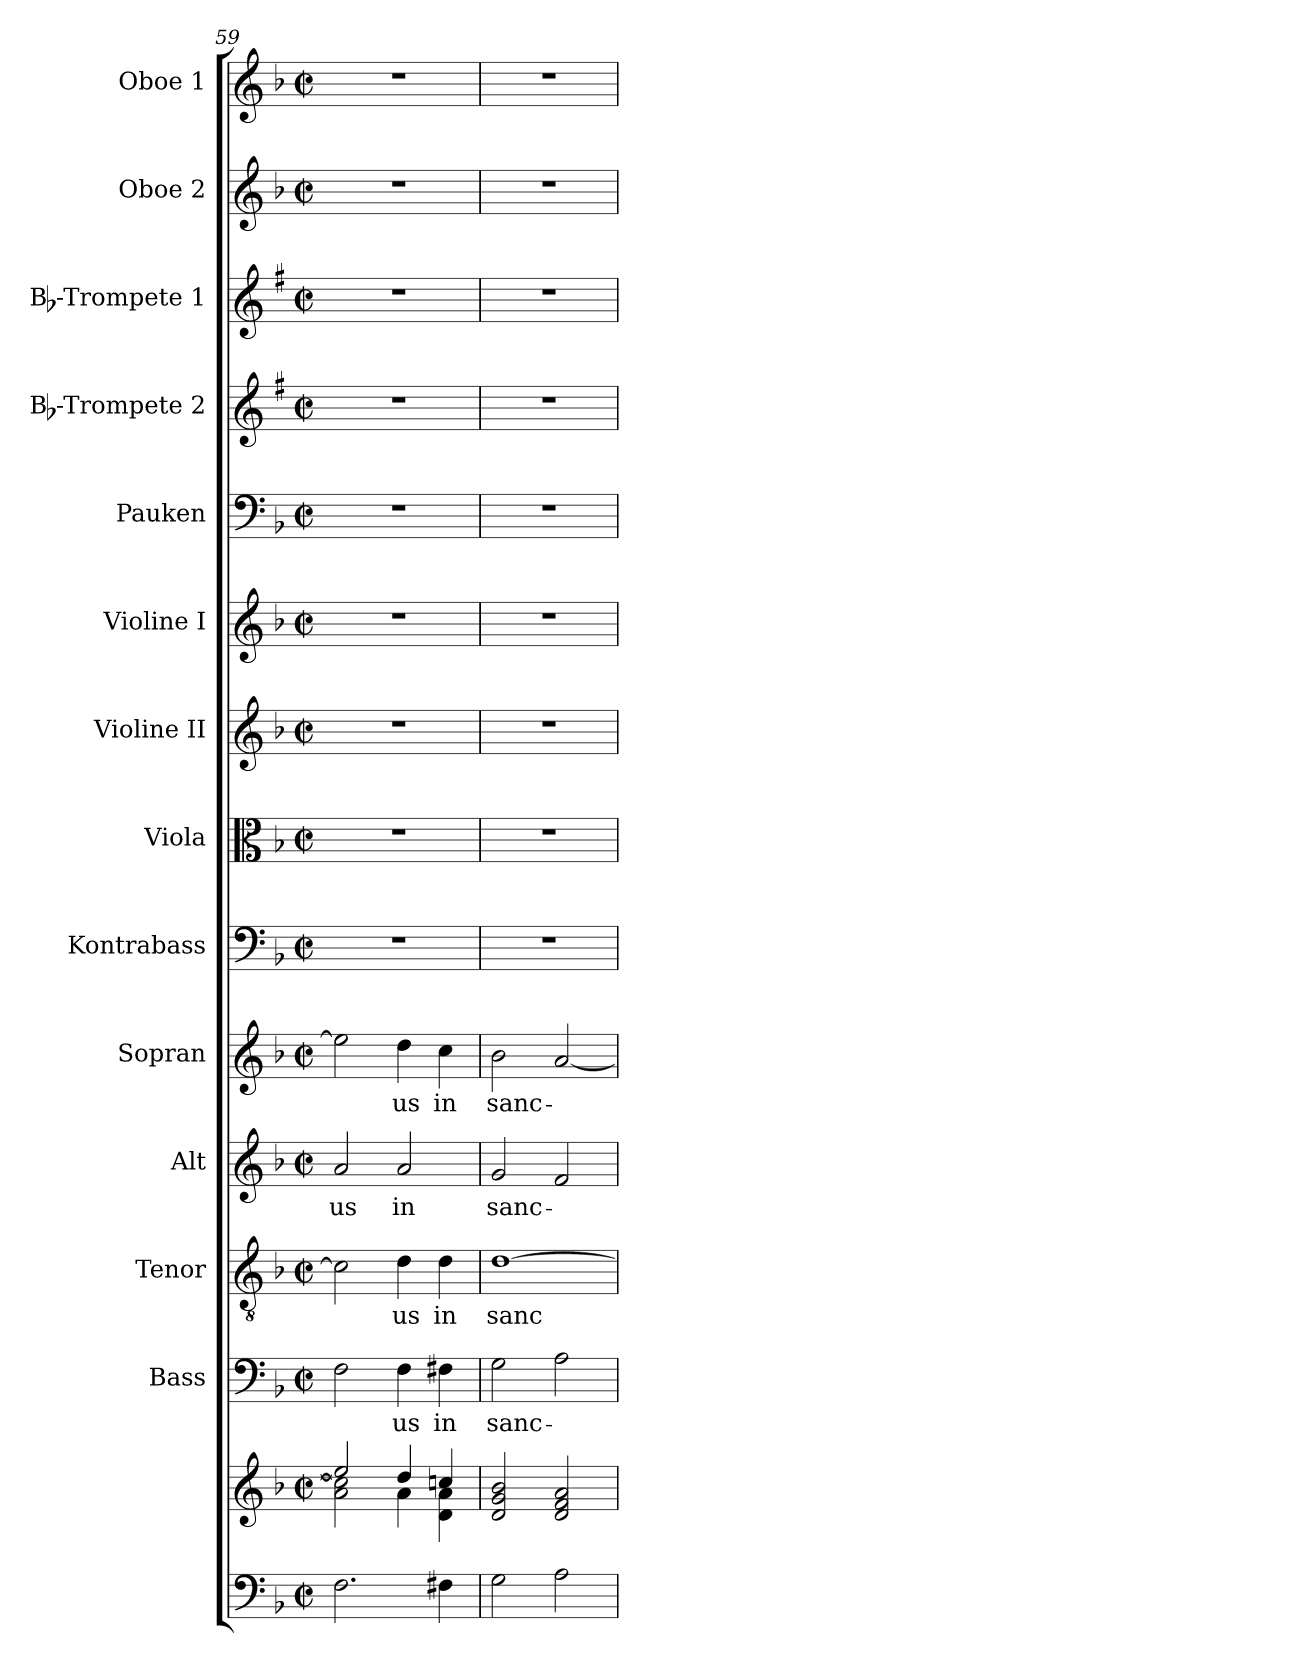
**kern	**kern	**kern	**text	**kern	**text	**kern	**text	**kern	**text	**kern	**kern	**kern	**kern	**kern	**kern	**kern	**kern	**kern
*part14	*part14	*part13	*part13	*part12	*part12	*part11	*part11	*part10	*part10	*part9	*part8	*part7	*part6	*part5	*part4	*part3	*part2	*part1
*staff15	*staff14	*staff13	*staff13	*staff12	*staff12	*staff11	*staff11	*staff10	*staff10	*staff9	*staff8	*staff7	*staff6	*staff5	*staff4	*staff3	*staff2	*staff1
*	*	*I"Bass	*	*I"Tenor	*	*I"Alt	*	*I"Sopran	*	*I"Kontrabass	*I"Viola	*I"Violine II	*I"Violine I	*I"Pauken	*I"Bb-Trompete 2	*I"Bb-Trompete 1	*I"Oboe 2	*I"Oboe 1
*	*	*I'B.	*	*I'T.	*	*I'A.	*	*I'S.	*	*I'Kb.	*I'Vla.	*I'Vl. II	*I'Vl. I	*I'Pk.	*I'Bb Trp. 2	*I'Bb Trp. 1	*I'Ob. 2	*I'Ob. 1
*clefF4	*clefG2	*clefF4	*	*clefGv2	*	*clefG2	*	*clefG2	*	*clefF4	*clefC3	*clefG2	*clefG2	*clefF4	*clefG2	*clefG2	*clefG2	*clefG2
*	*	*	*	*	*	*	*	*	*	*ITrd7c12	*	*	*	*	*ITrd1c2	*ITrd1c2	*	*
*k[b-]	*k[b-]	*k[b-]	*	*k[b-]	*	*k[b-]	*	*k[b-]	*	*k[b-]	*k[b-]	*k[b-]	*k[b-]	*k[b-]	*k[b-]	*k[b-]	*k[b-]	*k[b-]
*F:	*F:	*F:	*	*F:	*	*F:	*	*F:	*	*F:	*F:	*F:	*F:	*F:	*F:	*F:	*F:	*F:
*M2/2	*M2/2	*M2/2	*	*M2/2	*	*M2/2	*	*M2/2	*	*M2/2	*M2/2	*M2/2	*M2/2	*M2/2	*M2/2	*M2/2	*M2/2	*M2/2
*met(c|)	*met(c|)	*met(c|)	*	*met(c|)	*	*met(c|)	*	*met(c|)	*	*met(c|)	*met(c|)	*met(c|)	*met(c|)	*met(c|)	*met(c|)	*met(c|)	*met(c|)	*met(c|)
=59	=59	=59	=59	=59	=59	=59	=59	=59	=59	=59	=59	=59	=59	=59	=59	=59	=59	=59
*	*^	*	*	*	*	*	*	*	*	*	*	*	*	*	*	*	*	*
!	!	!	!	!	!	!	!	!LO:LY:b	!	!	!	!	!	!	!	!	!	!	!
2.F\	2ee/]	2a\ 2cc#\]	2F\	.	2c#\]	.	2a/	-us	2ee\]	.	1r	1r	1r	1r	1r	1r	1r	1r	1r
!	!	!	!	!LO:LY:b	!	!LO:LY:b	!	!LO:LY:b	!	!LO:LY:b	!	!	!	!	!	!	!	!	!
.	4dd/	4a\	4F\	-us	4d\	-us	2a/	in	4dd\	-us	.	.	.	.	.	.	.	.	.
!	!	!	!	!LO:LY:b	!	!LO:LY:b	!	!	!	!LO:LY:b	!	!	!	!	!	!	!	!	!
4F#X\	4cc/	4d\ 4a\	4F#X\	in	4d\	in	.	.	4cc\	in	.	.	.	.	.	.	.	.	.
=60	=60	=60	=60	=60	=60	=60	=60	=60	=60	=60	=60	=60	=60	=60	=60	=60	=60	=60	=60
!	!	!	!	!LO:LY:b	!	!LO:LY:b	!	!LO:LY:b	!	!LO:LY:b	!	!	!	!	!	!	!	!	!
*	*v	*v	*	*	*	*	*	*	*	*	*	*	*	*	*	*	*	*	*
2G\	2d/ 2g/ 2b-/	2G\	sanc-	[1d	sanc-	2g/	sanc-	2b-\	sanc-	1r	1r	1r	1r	1r	1r	1r	1r	1r
2A\	2d/ 2f/ 2a/	2A\	.	.	.	2f/	.	[2a/	.	.	.	.	.	.	.	.	.	.
=	=	=	=	=	=	=	=	=	=	=	=	=	=	=	=	=	=	=
*-	*-	*-	*-	*-	*-	*-	*-	*-	*-	*-	*-	*-	*-	*-	*-	*-	*-	*-
